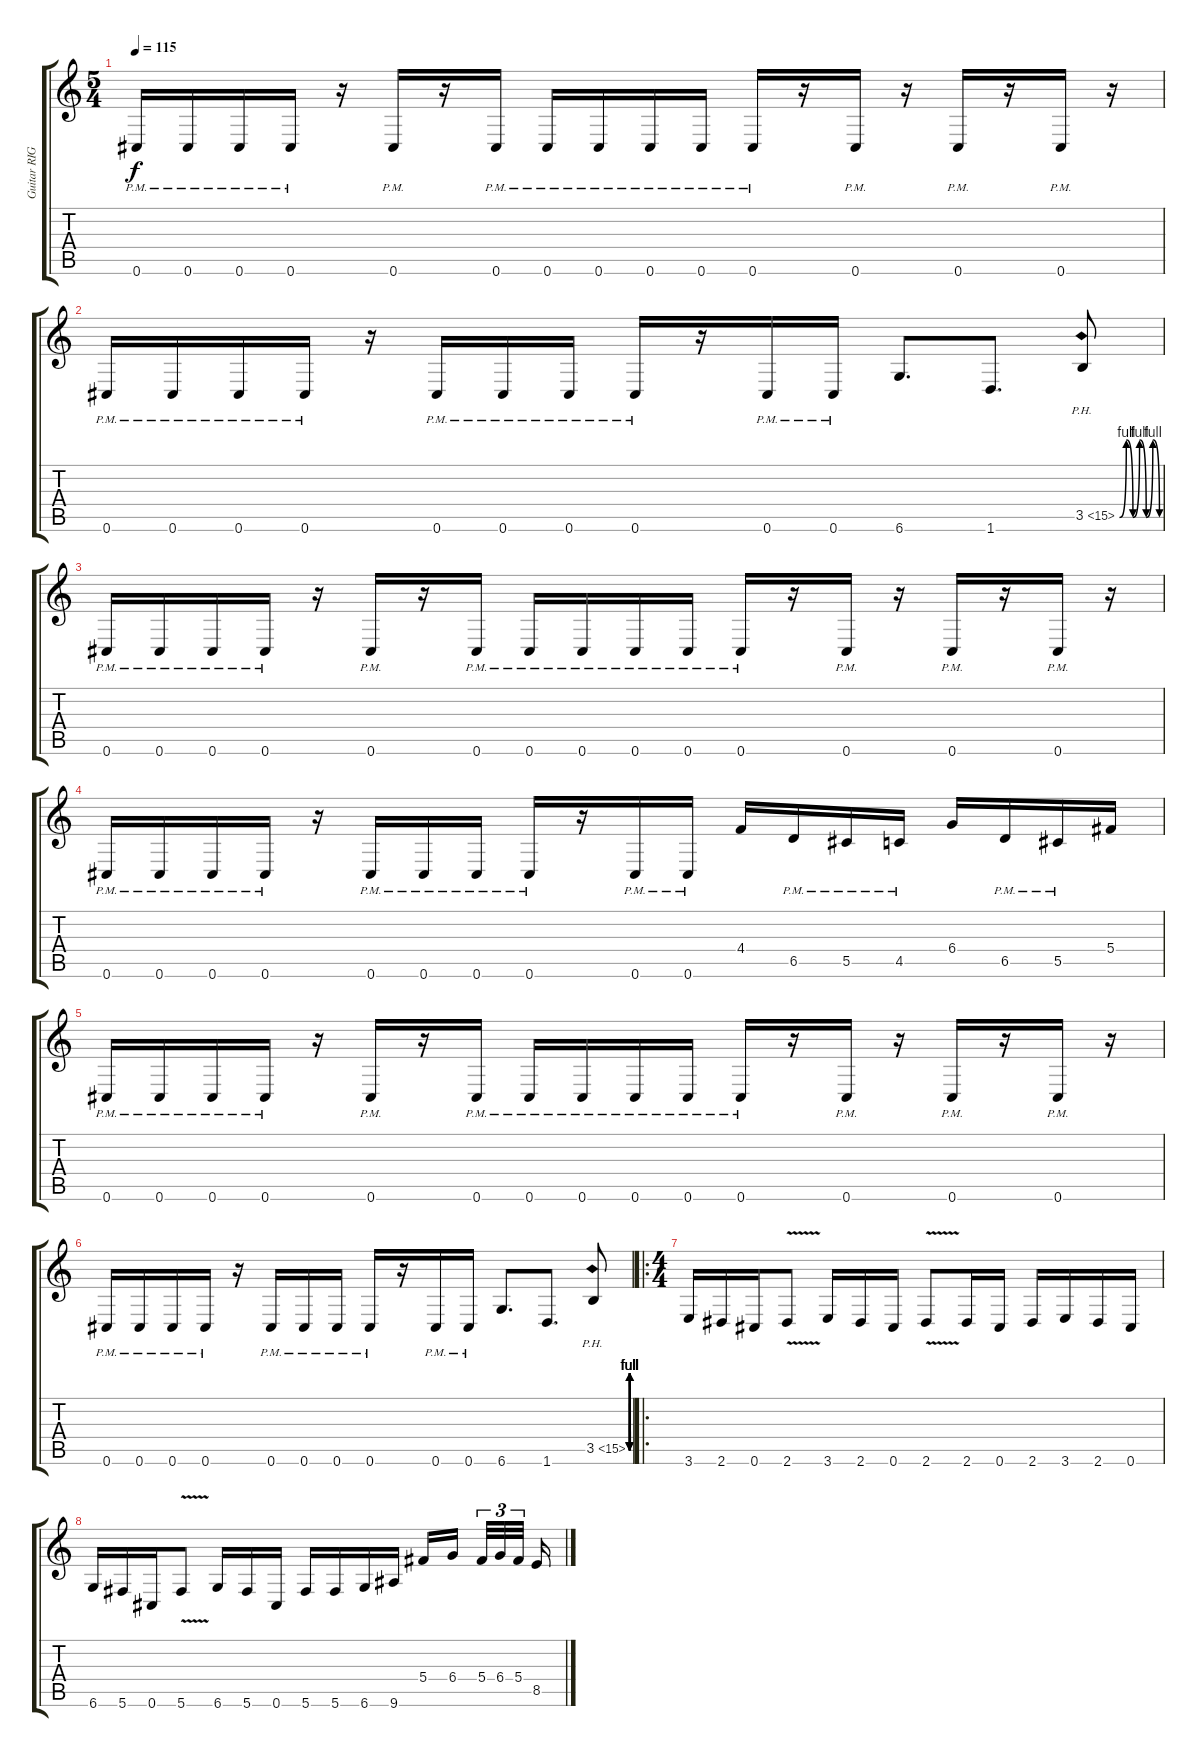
\track ("Guitar RIGHT" "Guitar RIG") {instrument distortionguitar}
\staff {score tabs}
\tuning (Eb4 Bb3 Gb3 Db3 Ab2 Db2) {hide}
\ts (5 4)
\tempo 115
\clef g2
\ks c
0.6{pm}.16{dy f} 0.6{pm}.16 0.6{pm}.16 0.6{pm}.16 r.16 0.6{pm}.16 r.16 0.6{pm}.16 0.6{pm}.16 0.6{pm}.16 0.6{pm}.16 0.6{pm}.16 0.6{pm}.16 r.16 0.6{pm}.16 r.16 0.6{pm}.16 r.16 0.6{pm}.16 r.16 |
0.6{pm}.16 0.6{pm}.16 0.6{pm}.16 0.6{pm}.16 r.16 0.6{pm}.16 0.6{pm}.16 0.6{pm}.16 0.6{pm}.16 r.16 0.6{pm}.16 0.6{pm}.16 6.6.8{d} 1.6.8{d} 3.5{be (custom 0 0 10 4 20 0 30 4 40 0 50 4 60 0) ph 12}.8 |
0.6{pm}.16 0.6{pm}.16 0.6{pm}.16 0.6{pm}.16 r.16 0.6{pm}.16 r.16 0.6{pm}.16 0.6{pm}.16 0.6{pm}.16 0.6{pm}.16 0.6{pm}.16 0.6{pm}.16 r.16 0.6{pm}.16 r.16 0.6{pm}.16 r.16 0.6{pm}.16 r.16 |
0.6{pm}.16 0.6{pm}.16 0.6{pm}.16 0.6{pm}.16 r.16 0.6{pm}.16 0.6{pm}.16 0.6{pm}.16 0.6{pm}.16 r.16 0.6{pm}.16 0.6{pm}.16 4.4.16 6.5{pm}.16 5.5{pm}.16 4.5{pm}.16 6.4.16 6.5{pm}.16 5.5{pm}.16 5.4.16 |
0.6{pm}.16 0.6{pm}.16 0.6{pm}.16 0.6{pm}.16 r.16 0.6{pm}.16 r.16 0.6{pm}.16 0.6{pm}.16 0.6{pm}.16 0.6{pm}.16 0.6{pm}.16 0.6{pm}.16 r.16 0.6{pm}.16 r.16 0.6{pm}.16 r.16 0.6{pm}.16 r.16 |
0.6{pm}.16 0.6{pm}.16 0.6{pm}.16 0.6{pm}.16 r.16 0.6{pm}.16 0.6{pm}.16 0.6{pm}.16 0.6{pm}.16 r.16 0.6{pm}.16 0.6{pm}.16 6.6.8{d} 1.6.8{d} 3.5{be (custom 0 0 10 4 20 0 30 4 40 0 50 4 60 0) ph 12}.8 |
\ro
\ts (4 4)
3.6.16 2.6.16 0.6.16 2.6{v}.8 3.6.16 2.6.16 0.6.16 2.6{v}.8 2.6.16 0.6.16 2.6.16 3.6.16 2.6.16 0.6.16 |
6.6.16 5.6.16 0.6.16 5.6{v}.8 6.6.16 5.6.16 0.6.16 5.6.16 5.6.16 6.6.16 9.6.16 5.4.16 6.4.16{beam splitsecondary} 5.4.32{tu (3 2)} 6.4.32{tu (3 2)} 5.4.32{tu (3 2) beam splitsecondary} 8.5.16
